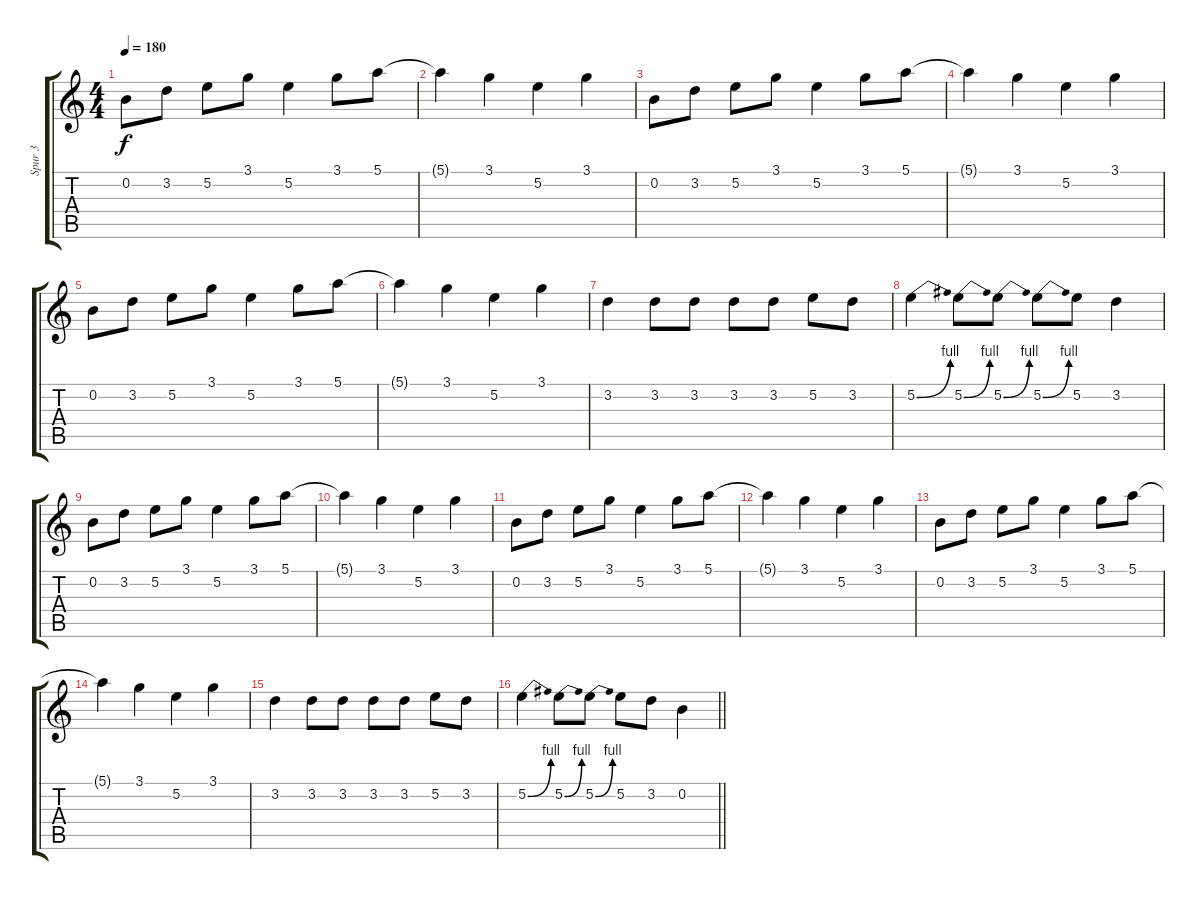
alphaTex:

\track ("Spur 3" "Spur 3") {instrument distortionguitar}
\staff {score tabs}
\tuning (E4 B3 G3 D3 A2 E2) {hide}
\ts (4 4)
\tempo 180
\clef g2
\ks c
0.2.8{dy f} 3.2.8 5.2.8 3.1.8 5.2.4 3.1.8 5.1.8 |
5.1{t}.4 3.1.4 5.2.4 3.1.4 |
0.2.8 3.2.8 5.2.8 3.1.8 5.2.4 3.1.8 5.1.8 |
5.1{t}.4 3.1.4 5.2.4 3.1.4 |
0.2.8 3.2.8 5.2.8 3.1.8 5.2.4 3.1.8 5.1.8 |
5.1{t}.4 3.1.4 5.2.4 3.1.4 |
3.2.4 3.2.8 3.2.8 3.2.8 3.2.8 5.2.8 3.2.8 |
5.2{be (bend 0 0 60 4)}.4 5.2{be (bend 0 0 60 4)}.8 5.2{be (bend 0 0 60 4)}.8 5.2{be (bend 0 0 60 4)}.8 5.2.8 3.2.4 |
0.2.8 3.2.8 5.2.8 3.1.8 5.2.4 3.1.8 5.1.8 |
5.1{t}.4 3.1.4 5.2.4 3.1.4 |
0.2.8 3.2.8 5.2.8 3.1.8 5.2.4 3.1.8 5.1.8 |
5.1{t}.4 3.1.4 5.2.4 3.1.4 |
0.2.8 3.2.8 5.2.8 3.1.8 5.2.4 3.1.8 5.1.8 |
5.1{t}.4 3.1.4 5.2.4 3.1.4 |
3.2.4 3.2.8 3.2.8 3.2.8 3.2.8 5.2.8 3.2.8 |
\barLineRight lightlight
5.2{be (bend 0 0 60 4)}.4 5.2{be (bend 0 0 60 4)}.8 5.2{be (bend 0 0 60 4)}.8 5.2.8 3.2.8 0.2.4
